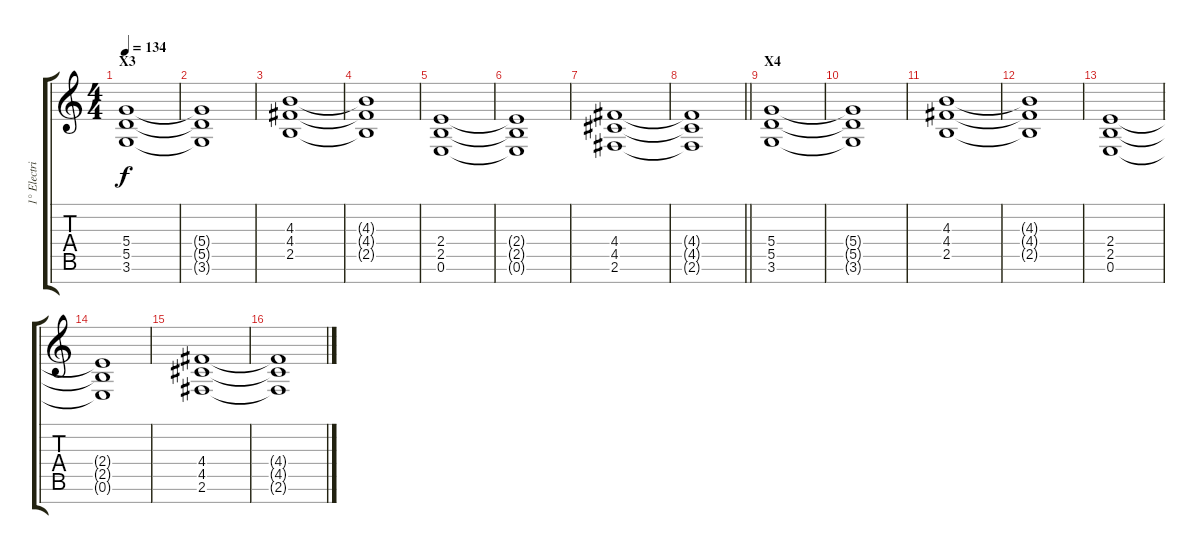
\track ("1° Electric Guitar" "1° Electri") {instrument distortionguitar}
\staff {score tabs}
\tuning (E4 B3 G3 D3 A2 E2 B1) {hide}
\ts (4 4)
\section ("" "X3")
\tempo 134
\clef g2
\ks c
(5.4 5.5 3.6).1{dy f} |
(5.4{t} 5.5{t} 3.6{t}).1 |
(4.3 4.4 2.5).1 |
(4.3{t} 4.4{t} 2.5{t}).1 |
(2.4 2.5 0.6).1 |
(2.4{t} 2.5{t} 0.6{t}).1 |
(4.4 4.5 2.6).1 |
\barLineRight lightlight
(4.4{t} 4.5{t} 2.6{t}).1 |
\section ("" "X4")
(5.4 5.5 3.6).1 |
(5.4{t} 5.5{t} 3.6{t}).1 |
(4.3 4.4 2.5).1 |
(4.3{t} 4.4{t} 2.5{t}).1 |
(2.4 2.5 0.6).1 |
(2.4{t} 2.5{t} 0.6{t}).1 |
(4.4 4.5 2.6).1 |
(4.4{t} 4.5{t} 2.6{t}).1
